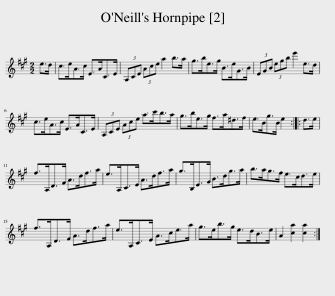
X:1
L:1/8
M:2/2
I:linebreak $
K:A
V:1 treble
V:1
 e>d | c>eA>c E>AC>E | (3A,CE (3Ace a2 b>a | g>be>g B>eG>B | (3EGB (3egb e'2 e>d |$ %5
 c>eA>c E>AC>E | (3A,CE (3Ace a>c'b>a | g>be>g f>a^d>f | e>Bg>B e2 :: d>e |$ %10
 f>A,D>F A>df>a | e>A,C>E A>df>a | g>B,E>G B>dg>a | b>ag>f e>cd>e |$ f>A,D>F A>df>a | %15
 e>A,C>E A>ce>a | g>eb>g e>dB>e | A2 [ca]2 [ca]2 :| %18
